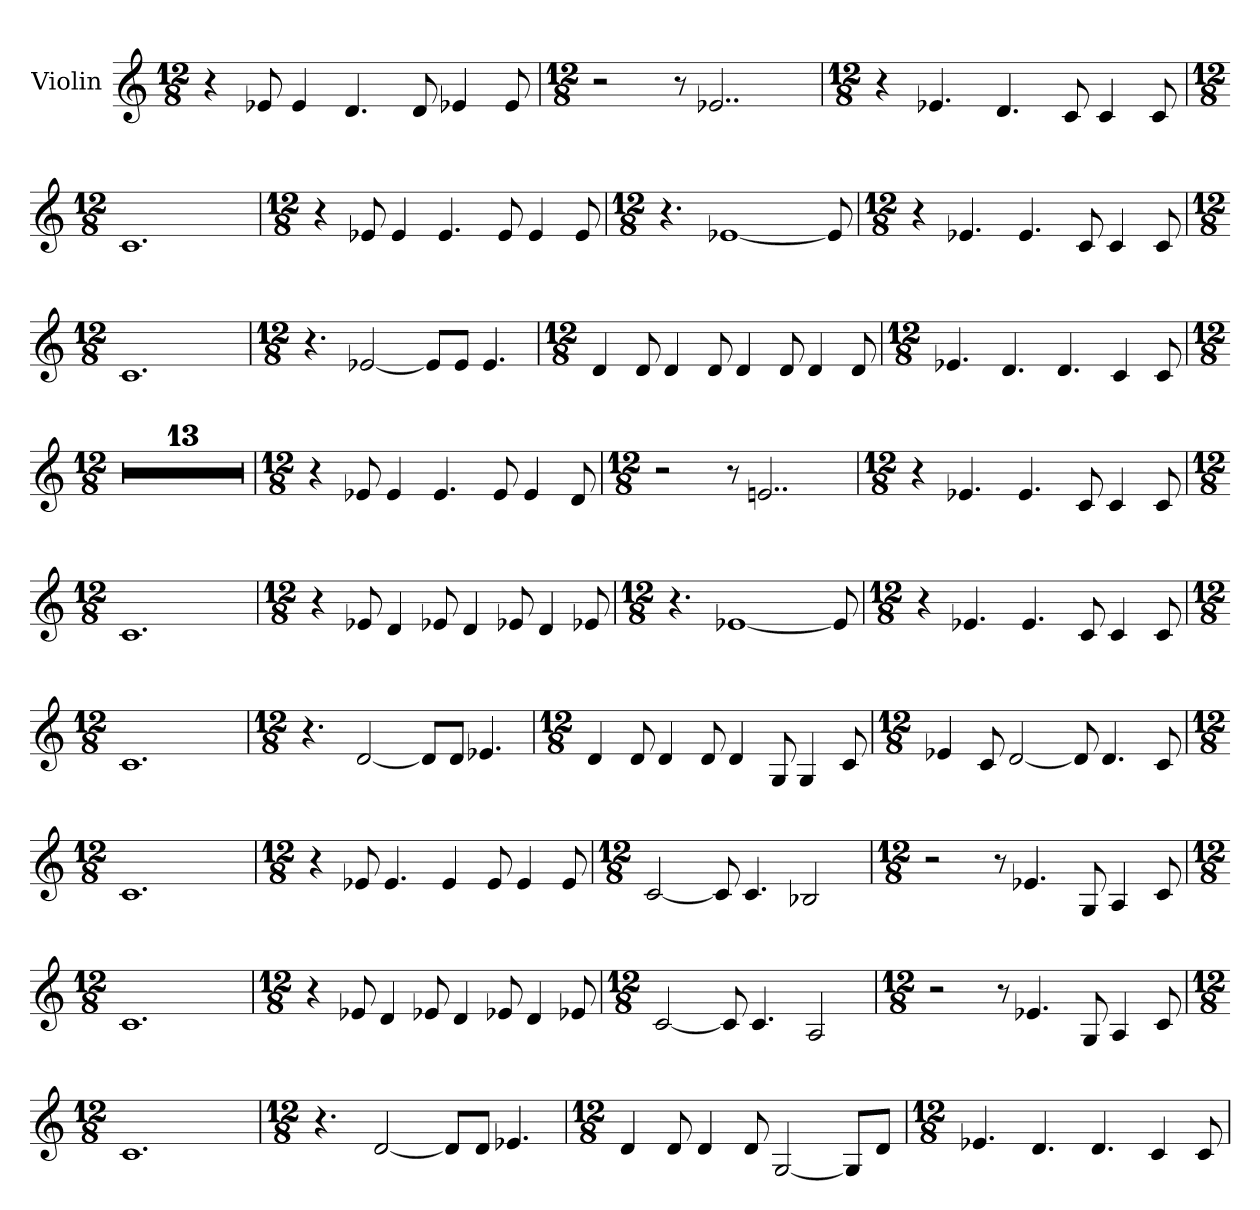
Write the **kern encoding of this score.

**kern
*part1
*staff1
*I"Violin
*I'Vln
*M12/8
=
4r
8e-X
4e-
4.d
8d
4e-X
8e-
=
*M12/8
2r
8r
2..e-X
=
*M12/8
4r
4.e-X
4.d
8c
4c
8c
=
*M12/8
1.c
=
*M12/8
4r
8e-X
4e-
4.e-
8e-
4e-
8e-
=
*M12/8
4.r
[1e-X
8e-]
=
*M12/8
4r
4.e-X
4.e-
8c
4c
8c
=
*M12/8
1.c
=
*M12/8
4.r
[2e-X
8e-L]
8e-J
4.e-
=
*M12/8
4d
8d
4d
8d
4d
8d
4d
8d
=
*M12/8
4.e-X
4.d
4.d
4c
8c
=
*M12/8
1.r
=
*M12/8
1.r
=
*M12/8
1.r
=
*M12/8
1.r
=
*M12/8
1.r
=
*M12/8
1.r
=
*M12/8
1.r
=
*M12/8
1.r
=
*M12/8
1.r
=
*M12/8
1.r
=
*M12/8
1.r
=
*M12/8
1.r
=
*M12/8
1.r
=
*M12/8
4r
8e-X
4e-
4.e-
8e-
4e-
8d
=
*M12/8
2r
8r
2..en
=
*M12/8
4r
4.e-X
4.e-
8c
4c
8c
=
*M12/8
1.c
=
*M12/8
4r
8e-X
4d
8e-X
4d
8e-X
4d
8e-X
=
*M12/8
4.r
[1e-X
8e-]
=
*M12/8
4r
4.e-X
4.e-
8c
4c
8c
=
*M12/8
1.c
=
*M12/8
4.r
[2d
8dL]
8dJ
4.e-X
=
*M12/8
4d
8d
4d
8d
4d
8G
4G
8c
=
*M12/8
4e-X
8c
[2d
8d]
4.d
8c
=
*M12/8
1.c
=
*M12/8
4r
8e-X
4.e-
4e-
8e-
4e-
8e-
=
*M12/8
[2c
8c]
4.c
2B-X
=
*M12/8
2r
8r
4.e-X
8G
4A
8c
=
*M12/8
1.c
=
*M12/8
4r
8e-X
4d
8e-X
4d
8e-X
4d
8e-X
=
*M12/8
[2c
8c]
4.c
2A
=
*M12/8
2r
8r
4.e-X
8G
4A
8c
=
*M12/8
1.c
=
*M12/8
4.r
[2d
8dL]
8dJ
4.e-X
=
*M12/8
4d
8d
4d
8d
[2G
8GL]
8dJ
=
*M12/8
4.e-X
4.d
4.d
4c
8c
=
*-
